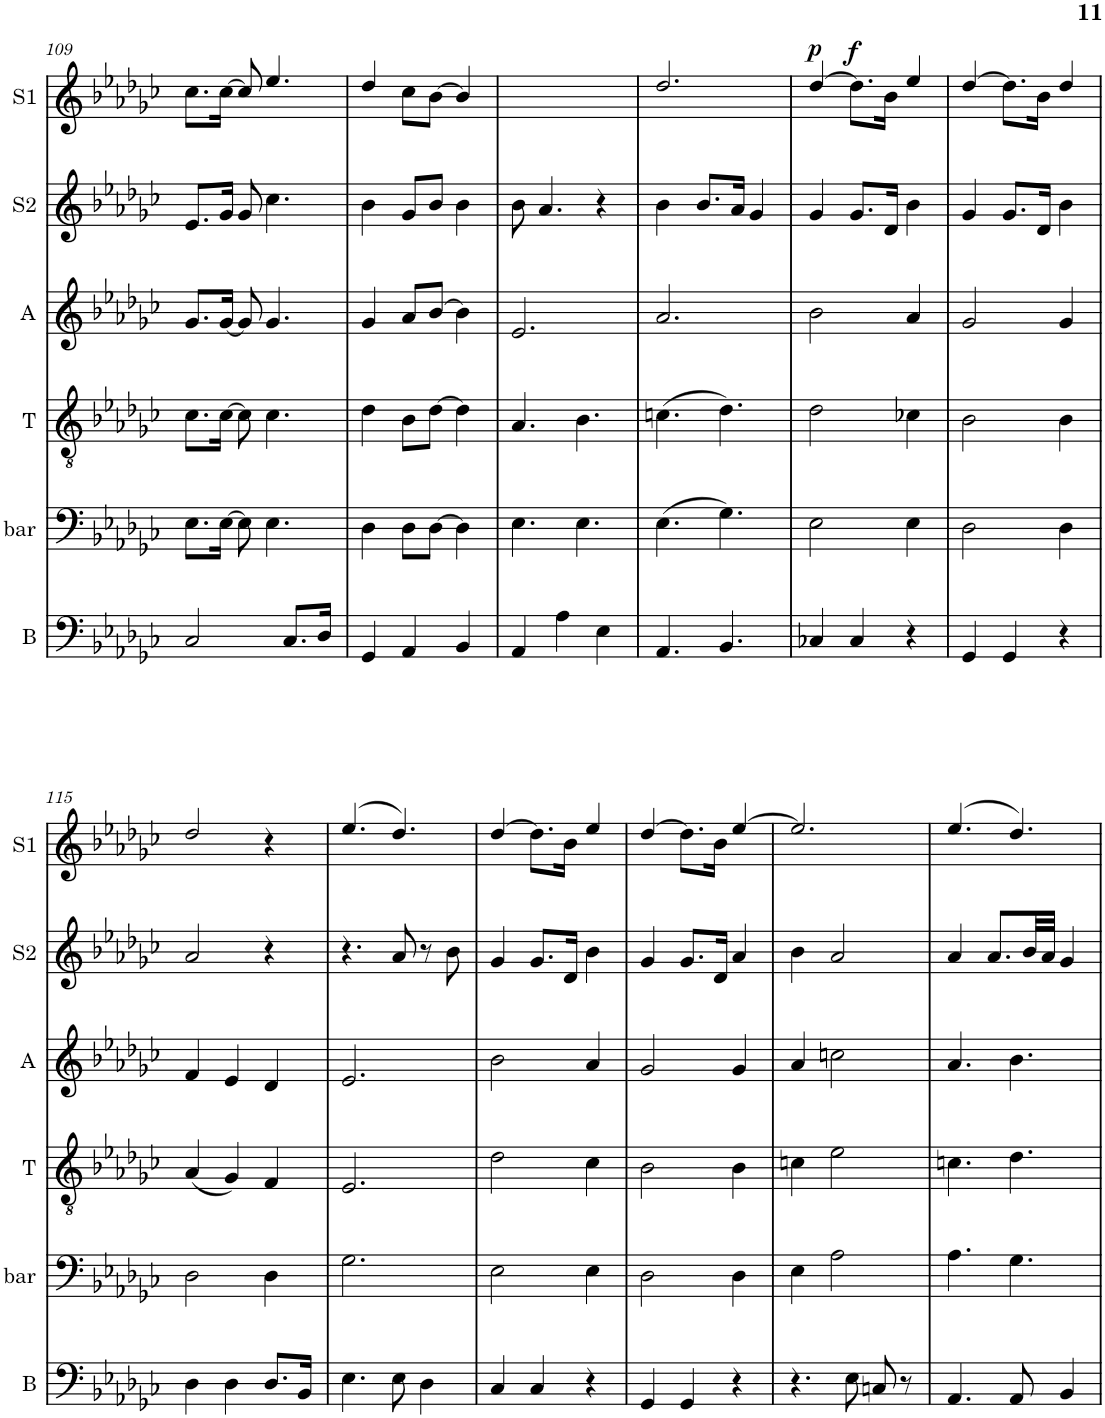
**kern	**kern	**kern	**kern	**kern	**kern	**dynam
*part6	*part5	*part4	*part3	*part2	*part1	*part1
*staff6	*staff5	*staff4	*staff3	*staff2	*staff1	*staff1
*I"B	*I"bar	*I"T	*I"A	*I"S2	*I"S1	*
*I'B	*I'bar	*I'T	*I'A	*I'S2	*I'S1	*
!!LO:PB:g=z
*clefF4	*clefF4	*clefGv2	*clefG2	*clefG2	*clefG2	*
*k[b-e-a-d-g-c-]	*k[b-e-a-d-g-c-]	*k[b-e-a-d-g-c-]	*k[b-e-a-d-g-c-]	*k[b-e-a-d-g-c-]	*k[b-e-a-d-g-c-]	*
*M3/4	*M3/4	*M3/4	*M3/4	*M3/4	*M3/4	*
=109	=109	=109	=109	=109	=109	=109
2C-/	8.E-\L	8.c-\L	8.g-/L	8.e-/L	8.cc-\L	.
.	[>16E-\Jk	[>16c-\Jk	[<16g-/Jk	16g-/Jk	[>16cc-\Jk	.
.	8E-\]	8c-\]	8g-/]	8g-/	8cc-/]	.
.	4.E-\	4.c-\	4.g-/	4.cc-\	4.ee-/	.
8.C-/L	.	.	.	.	.	.
16D-/Jk	.	.	.	.	.	.
=110	=110	=110	=110	=110	=110	=110
4GG-/	4D-\	4d-\	4g-/	4b-\	4dd-/	.
4AA-/	8D-\L	8B-\L	8a-/L	8g-/L	8cc-\L	.
.	[>8D-\J	[>8d-\J	[8b-/J	8b-/J	[>8b-\J	.
4BB-/	4D-\]	4d-\]	4b-\]	4b-\	4b-/]	.
=111	=111	=111	=111	=111	=111	=111
4AA-/	4.E-\	4.A-/	2.e-/	8b-\	2.ryy	.
.	.	.	.	4.a-/	.	.
4A-\	.	.	.	.	.	.
.	4.E-\	4.B-\	.	.	.	.
4E-\	.	.	.	4r	.	.
=112	=112	=112	=112	=112	=112	=112
4.AA-/	(>4.E-\	(>4.cn\	2.a-/	4b-\	2.dd-/	.
.	.	.	.	8.b-/L	.	.
4.BB-/	4.G-\)	4.d-\)	.	.	.	.
.	.	.	.	16a-/Jk	.	.
.	.	.	.	4g-/	.	.
=113	=113	=113	=113	=113	=113	=113
!	!	!	!	!	!	!LO:DY:a
4C-X/	2E-\	2d-\	2b-\	4g-/	[>4dd-/	p
!	!	!	!	!	!	!LO:DY:a
4C-/	.	.	.	8.g-/L	8.dd-\L]	f
.	.	.	.	16d-/Jk	16b-\Jk	.
4r	4E-\	4c-X\	4a-/	4b-\	4ee-/	.
=114	=114	=114	=114	=114	=114	=114
4GG-/	2D-\	2B-\	2g-/	4g-/	[>4dd-/	.
4GG-/	.	.	.	8.g-/L	8.dd-\L]	.
.	.	.	.	16d-/Jk	16b-\Jk	.
4r	4D-\	4B-\	4g-/	4b-\	4dd-/	.
!!LO:LB:g=z
=115	=115	=115	=115	=115	=115	=115
4D-\	2D-\	(<4A-/	4f/	2a-/	2dd-/	.
4D-\	.	4G-/)	4e-/	.	.	.
8.D-/L	4D-\	4F/	4d-/	4r	4r	.
16BB-/Jk	.	.	.	.	.	.
=116	=116	=116	=116	=116	=116	=116
4.E-\	2.G-\	2.E-/	2.e-/	4.r	(>4.ee-/	.
8E-\	.	.	.	8a-/	4.dd-/)	.
4D-\	.	.	.	8r	.	.
.	.	.	.	8b-\	.	.
=117	=117	=117	=117	=117	=117	=117
4C-/	2E-\	2d-\	2b-\	4g-/	[>4dd-/	.
4C-/	.	.	.	8.g-/L	8.dd-\L]	.
.	.	.	.	16d-/Jk	16b-\Jk	.
4r	4E-\	4c-\	4a-/	4b-\	4ee-/	.
=118	=118	=118	=118	=118	=118	=118
4GG-/	2D-\	2B-\	2g-/	4g-/	[>4dd-/	.
4GG-/	.	.	.	8.g-/L	8.dd-\L]	.
.	.	.	.	16d-/Jk	16b-\Jk	.
4r	4D-\	4B-\	4g-/	4a-/	[>4ee-/	.
=119	=119	=119	=119	=119	=119	=119
4.r	4E-\	4cn\	4a-/	4b-\	2.ee-/]	.
.	2A-\	2e-\	2ccn\	2a-/	.	.
8E-\	.	.	.	.	.	.
8Cn/	.	.	.	.	.	.
8r	.	.	.	.	.	.
=120	=120	=120	=120	=120	=120	=120
4.AA-/	4.A-\	4.cn\	4.a-/	4a-/	(>4.ee-/	.
.	.	.	.	8.a-/L	.	.
8AA-/	4.G-\	4.d-\	4.b-\	.	4.dd-/)	.
.	.	.	.	32b-/LL	.	.
.	.	.	.	32a-/JJJ	.	.
4BB-/	.	.	.	4g-/	.	.
=	=	=	=	=	=	=
*-	*-	*-	*-	*-	*-	*-
